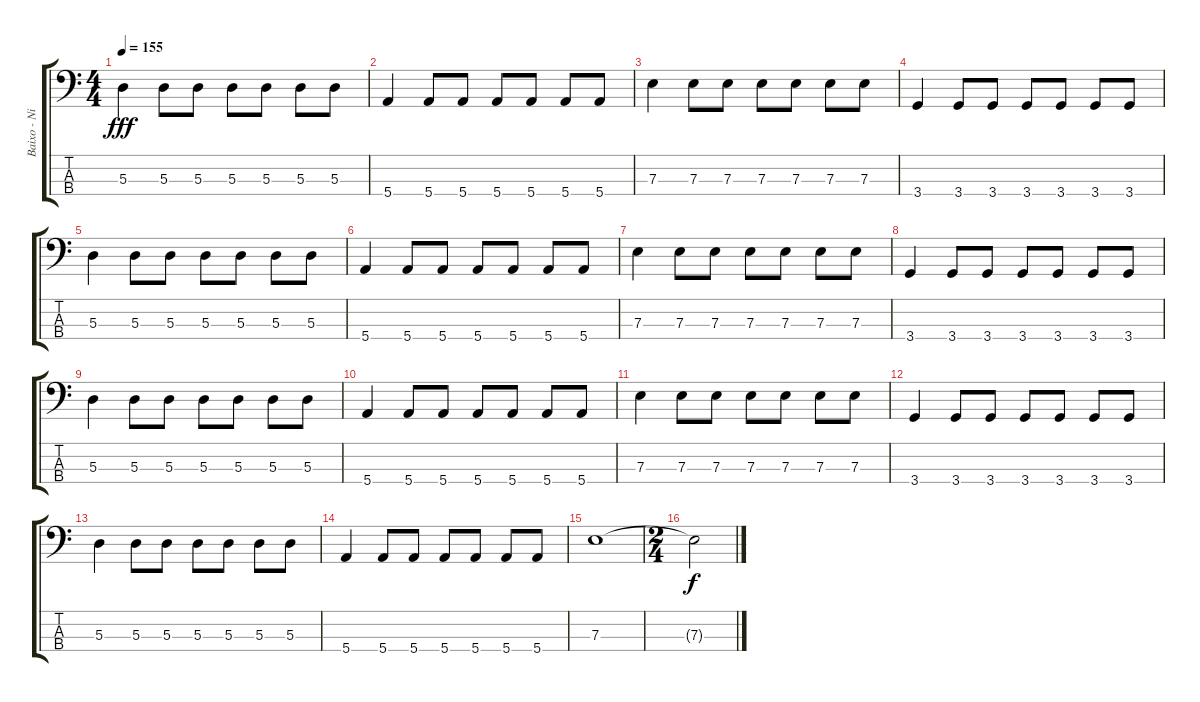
\track ("Baixo - Nikola" "Baixo - Ni") {instrument electricbasspick}
\staff {score tabs}
\tuning (G2 D2 A1 E1) {hide}
\ts (4 4)
\tempo 155
\clef f4
\ks c
5.3.4{dy fff} 5.3.8 5.3.8 5.3.8 5.3.8 5.3.8 5.3.8 |
5.4.4 5.4.8 5.4.8 5.4.8 5.4.8 5.4.8 5.4.8 |
7.3.4 7.3.8 7.3.8 7.3.8 7.3.8 7.3.8 7.3.8 |
3.4.4 3.4.8 3.4.8 3.4.8 3.4.8 3.4.8 3.4.8 |
5.3.4 5.3.8 5.3.8 5.3.8 5.3.8 5.3.8 5.3.8 |
5.4.4 5.4.8 5.4.8 5.4.8 5.4.8 5.4.8 5.4.8 |
7.3.4 7.3.8 7.3.8 7.3.8 7.3.8 7.3.8 7.3.8 |
3.4.4 3.4.8 3.4.8 3.4.8 3.4.8 3.4.8 3.4.8 |
5.3.4 5.3.8 5.3.8 5.3.8 5.3.8 5.3.8 5.3.8 |
5.4.4 5.4.8 5.4.8 5.4.8 5.4.8 5.4.8 5.4.8 |
7.3.4 7.3.8 7.3.8 7.3.8 7.3.8 7.3.8 7.3.8 |
3.4.4 3.4.8 3.4.8 3.4.8 3.4.8 3.4.8 3.4.8 |
5.3.4 5.3.8 5.3.8 5.3.8 5.3.8 5.3.8 5.3.8 |
5.4.4 5.4.8 5.4.8 5.4.8 5.4.8 5.4.8 5.4.8 |
7.3.1 |
\ts (2 4)
7.3{t}.2{dy f}
